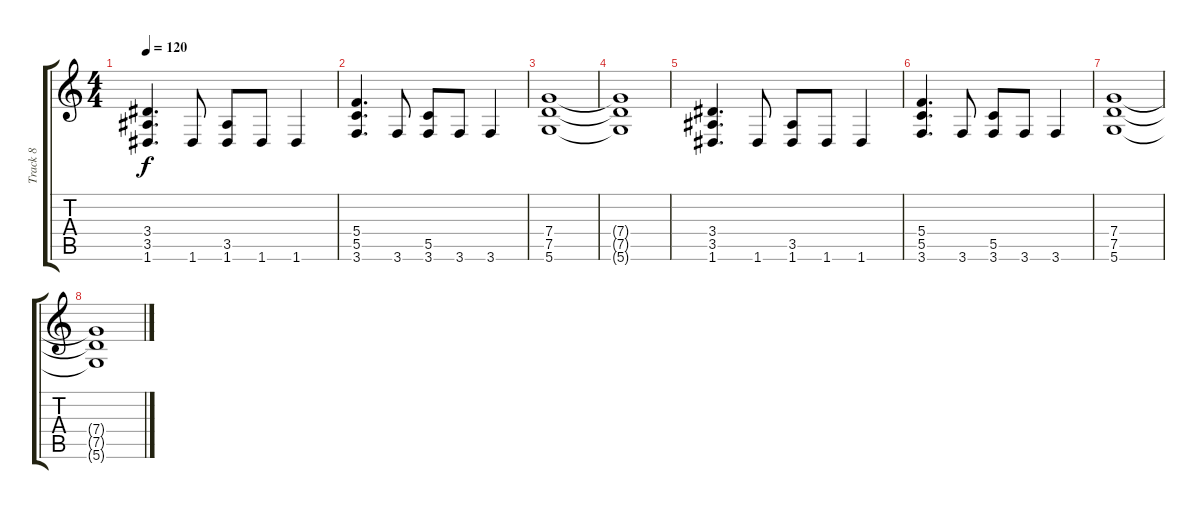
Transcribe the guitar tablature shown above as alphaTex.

\track ("Track 8" "Track 8") {instrument distortionguitar}
\staff {score tabs}
\tuning (D4 A3 F3 C3 G2 D2) {hide}
\ts (4 4)
\tempo 120
\clef g2
\ks c
(3.4 3.5 1.6).4{d dy f volume 5} 1.6.8 (3.5 1.6).8 1.6.8 1.6.4 |
(5.4 5.5 3.6).4{d} 3.6.8 (5.5 3.6).8 3.6.8 3.6.4 |
(7.4 7.5 5.6).1 |
(7.4{t} 7.5{t} 5.6{t}).1 |
(3.4 3.5 1.6).4{d volume 0} 1.6.8 (3.5 1.6).8 1.6.8 1.6.4 |
(5.4 5.5 3.6).4{d} 3.6.8 (5.5 3.6).8 3.6.8 3.6.4 |
(7.4 7.5 5.6).1 |
(7.4{t} 7.5{t} 5.6{t}).1
